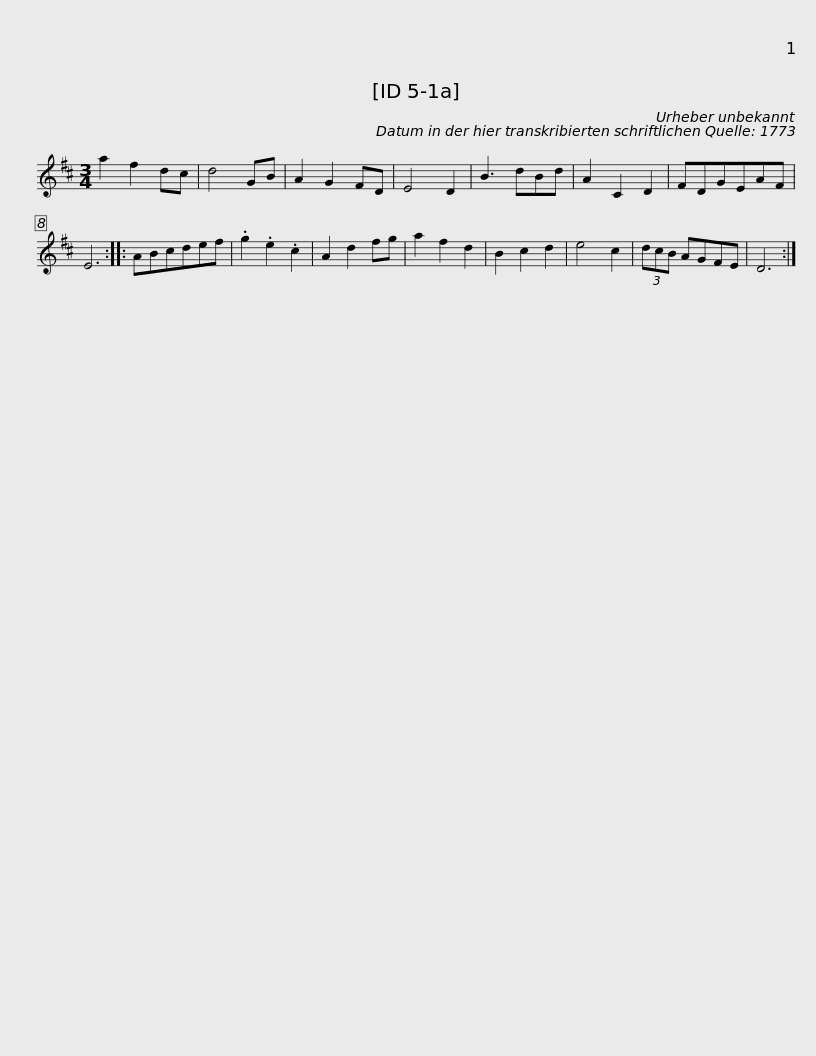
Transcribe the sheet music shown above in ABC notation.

X:1
L:1/8
M:3/4
I:linebreak $
K:D
V:1 treble
V:1
 a2 f2 dc | d4 GB | A2 G2 FD | E4 D2 | B3 dBd | %5
 A2 C2 D2 | FDGEAF | E6 :: ABcdef | .g2 .e2 .c2 |$ %10
 A2 d2 fg | a2 f2 d2 | B2 c2 d2 | e4 c2 | (3dcB AGFE | %15
 D6 :| %16
